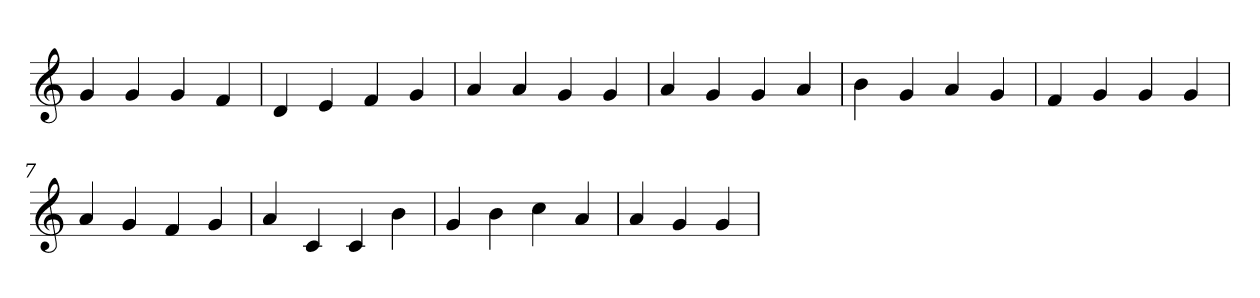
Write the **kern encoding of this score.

**kern
*part1
*staff1
*clefG2
=1
4g
4g
4g
4f
=2
4d
4e
4f
4g
=3
4a
4a
4g
4g
=4
4a
4g
4g
4a
=5
4b
4g
4a
4g
=6
4f
4g
4g
4g
=7
4a
4g
4f
4g
=8
4a
4c
4c
4b
=9
4g
4b
4cc
4a
=10
4a
4g
4g
=
*-
